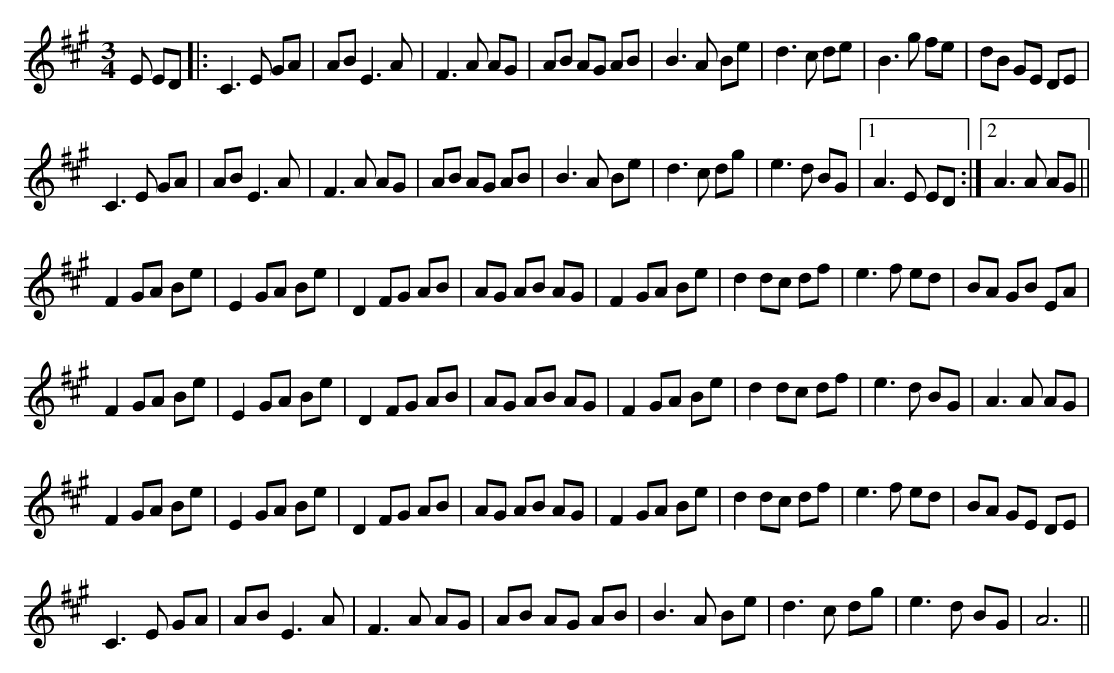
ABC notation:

X:1
M:3/4
K:A
E ED|:C3E GA|AB E3A|F3A AG|AB AG AB|B3A Be|d3c de|B3g fe|dB GE DE|
C3E GA|AB E3A|F3A AG|AB AG AB|B3A Be|d3c dg|e3d BG|1 A3E ED:|2 A3A AG||
F2 GA Be|E2 GA Be|D2 FG AB|AG AB AG|F2 GA Be|d2 dc df|e3f ed|BA GB EA|
F2 GA Be|E2 GA Be|D2 FG AB|AG AB AG|F2 GA Be|d2 dc df|e3d BG|A3A AG|
F2 GA Be|E2 GA Be|D2 FG AB|AG AB AG|F2 GA Be|d2 dc df|e3f ed|BA GE DE|
C3E GA|AB E3A|F3A AG|AB AG AB|B3A Be|d3c dg|e3d BG|A6||
